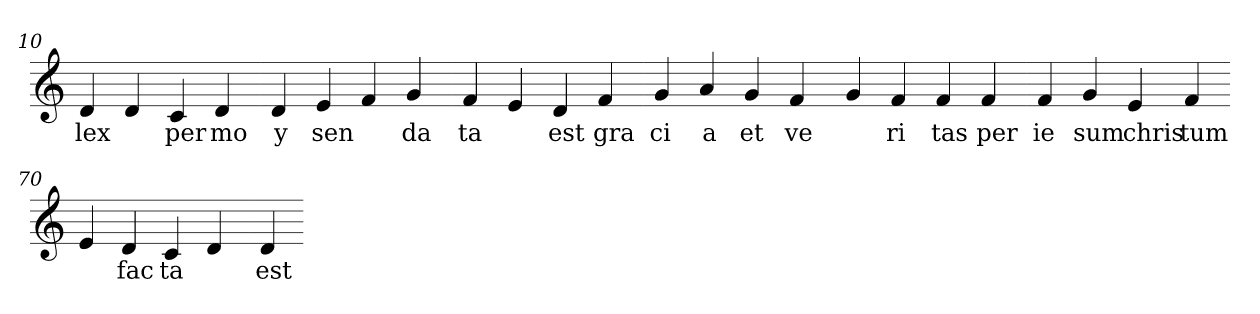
**kern	**text
*part1	*part1
*staff1	*staff1
*clefG2	*
=10.	=10.
4d	lex
4d	.
4c	per
4d	mo
=20.-	=20.-
4d	y
4e	sen
4f	.
4g	da
=30.-	=30.-
4f	ta
4e	.
4d	est
4f	gra
=40.-	=40.-
4g	ci
4a	a
4g	et
4f	ve
=50.-	=50.-
4g	.
4f	ri
4f	tas
4f	per
=60.-	=60.-
4f	ie
4g	sum
4e	chris
4f	tum
=70.-	=70.-
4e	.
4d	fac
4c	ta
4d	.
=80.-	=80.-
4d	est
=-	=-
*-	*-
